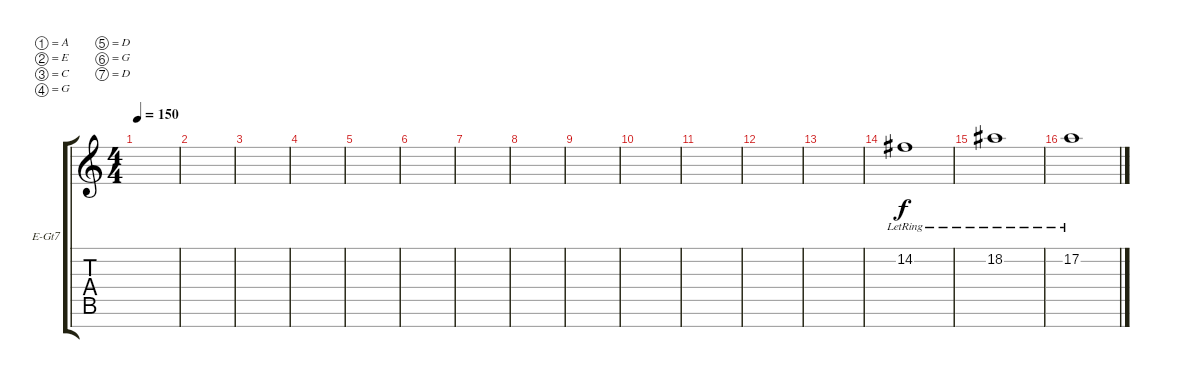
\defaultSystemsLayout 4
\bracketExtendMode groupsimilarinstruments
\firstSystemTrackNameOrientation horizontal
\otherSystemsTrackNameOrientation horizontal
\track ("Electric Guitar" "E-Gt7") {instrument electricguitarclean}
\staff {score tabs}
\tuning (A3 E3 C3 G2 D2 G1 D1)
\ts (4 4)
\tempo 150
\clef g2
\scale
0.333333
\ks c
|
\scale
0.333333 |
\scale
0.333333 |
\scale
0.333333 |
\scale
0.333333 |
\scale
0.333333 |
\scale
0.333333 |
\scale
0.333333 |
\scale
0.333333 |
\scale
0.333333 |
\scale
0.333333 |
\scale
0.333333 |
\scale
0.333333 |
14.2{lr}.1 |
18.2{lr}.1 |
17.2{lr}.1
